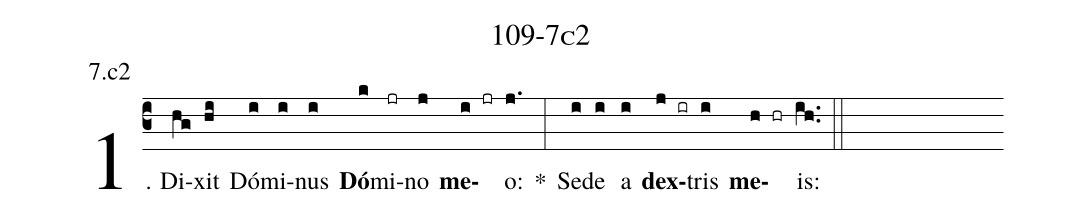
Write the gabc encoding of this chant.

name: 109-7c2;
annotation: 7.c2;
%%
(c3)1. Di(hg)xit(hi) Dó(i)mi(i)nus(i) <b>Dó</b>(k)mi(jr)no(j) <b>me</b>(i jr)o:(j.) *(:) Se(i)de(i) a(i) <b>dex</b>(j ir)tris(i) <b>me</b>(h hr)is:(ih..) (::)
